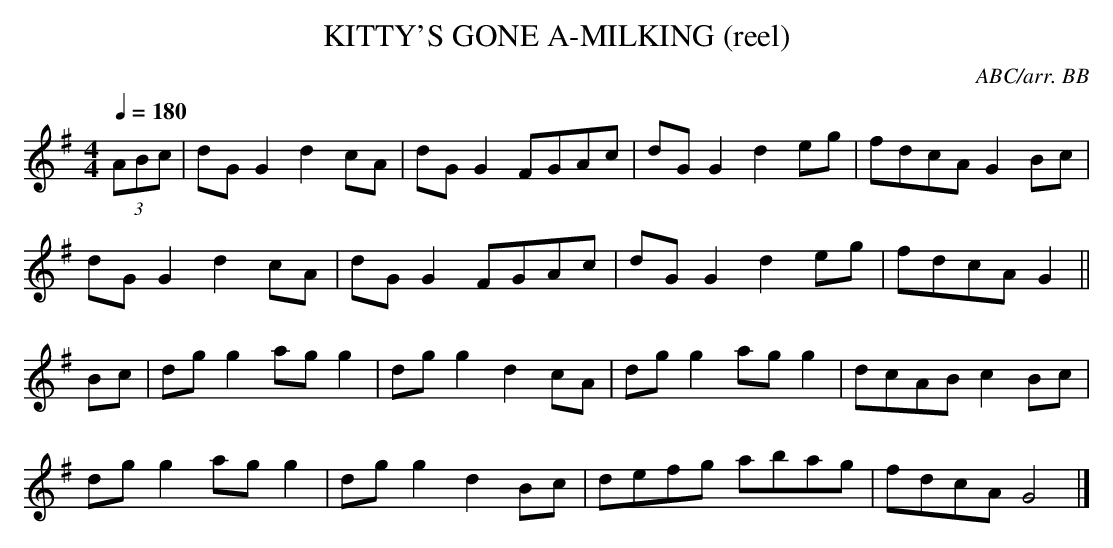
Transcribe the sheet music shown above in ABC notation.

X:1
T:KITTY'S GONE A-MILKING (reel)
C:ABC/arr. BB
Q:1/4=180
L:1/8
M:4/4
K:G
(3ABc|dGG2 d2cA|dGG2 FGAc|dGG2 d2eg|fdcA G2Bc|
dGG2 d2cA|dGG2 FGAc|dGG2 d2eg|fdcA G2||
Bc|dgg2 agg2|dgg2 d2cA|dgg2 agg2|dcAB c2Bc|
dgg2 agg2|dgg2 d2Bc|defg abag|fdcA G4|]
